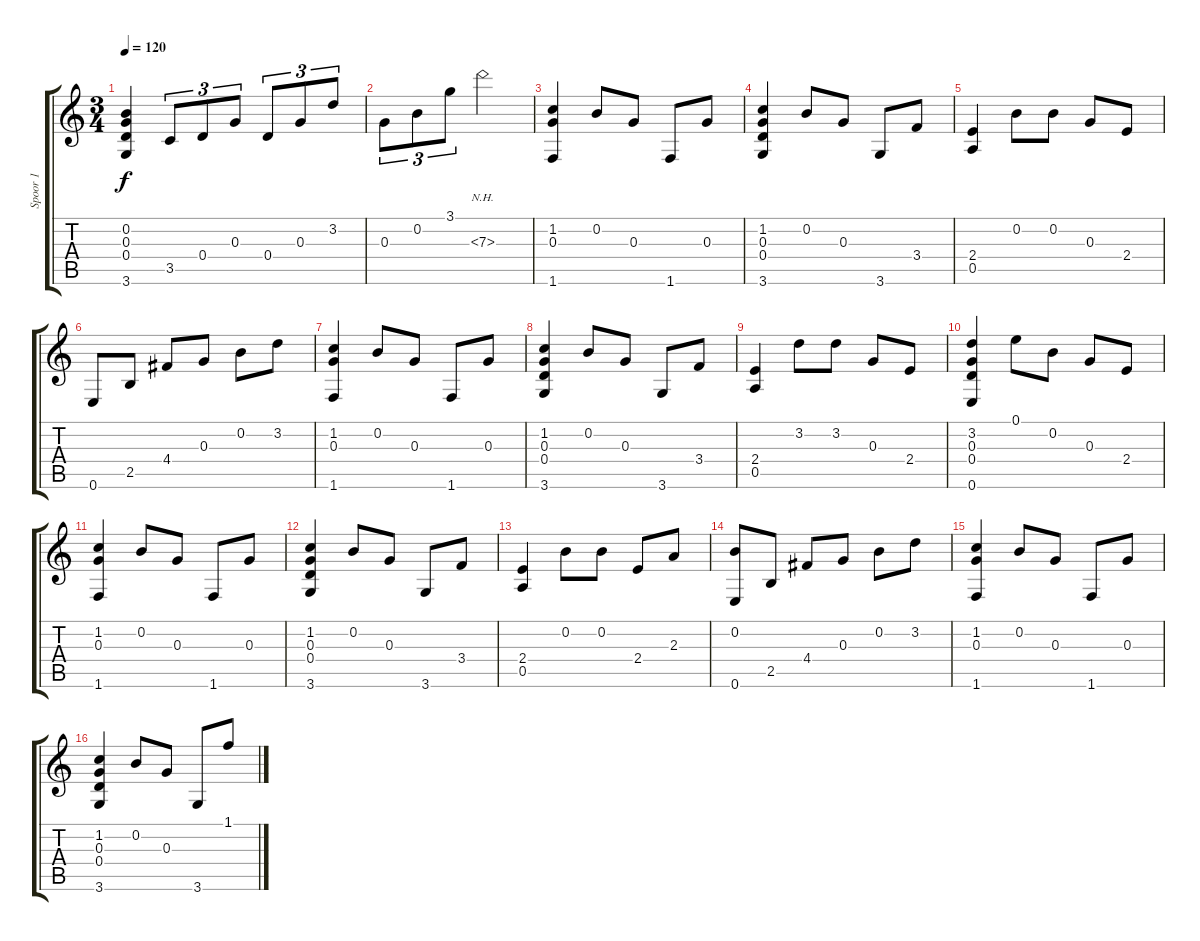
\track ("Spoor 1" "Spoor 1") {instrument acousticguitarnylon}
\staff {score tabs}
\tuning (E4 B3 G3 D3 A2 E2) {hide}
\ts (3 4)
\tempo 120
\clef g2
\ks c
(0.2 0.3 0.4 3.6).4{dy f} 3.5.8{tu (3 2)} 0.4.8{tu (3 2)} 0.3.8{tu (3 2)} 0.4.8{tu (3 2)} 0.3.8{tu (3 2)} 3.2.8{tu (3 2)} |
0.3.8{tu (3 2)} 0.2.8{tu (3 2)} 3.1.8{tu (3 2)} 7.3{nh}.2 |
(1.2 0.3 1.6).4 0.2.8 0.3.8 1.6.8 0.3.8 |
(1.2 0.3 0.4 3.6).4 0.2.8 0.3.8 3.6.8 3.4.8 |
(2.4 0.5).4 0.2.8 0.2.8 0.3.8 2.4.8 |
0.6.8 2.5.8 4.4.8 0.3.8 0.2.8 3.2.8 |
(1.2 0.3 1.6).4 0.2.8 0.3.8 1.6.8 0.3.8 |
(1.2 0.3 0.4 3.6).4 0.2.8 0.3.8 3.6.8 3.4.8 |
(2.4 0.5).4 3.2.8 3.2.8 0.3.8 2.4.8 |
(3.2 0.3 0.4 0.6).4 0.1.8 0.2.8 0.3.8 2.4.8 |
(1.2 0.3 1.6).4 0.2.8 0.3.8 1.6.8 0.3.8 |
(1.2 0.3 0.4 3.6).4 0.2.8 0.3.8 3.6.8 3.4.8 |
(2.4 0.5).4 0.2.8 0.2.8 2.4.8 2.3.8 |
(0.2 0.6).8 2.5.8 4.4.8 0.3.8 0.2.8 3.2.8 |
(1.2 0.3 1.6).4 0.2.8 0.3.8 1.6.8 0.3.8 |
(1.2 0.3 0.4 3.6).4 0.2.8 0.3.8 3.6.8 1.1.8
